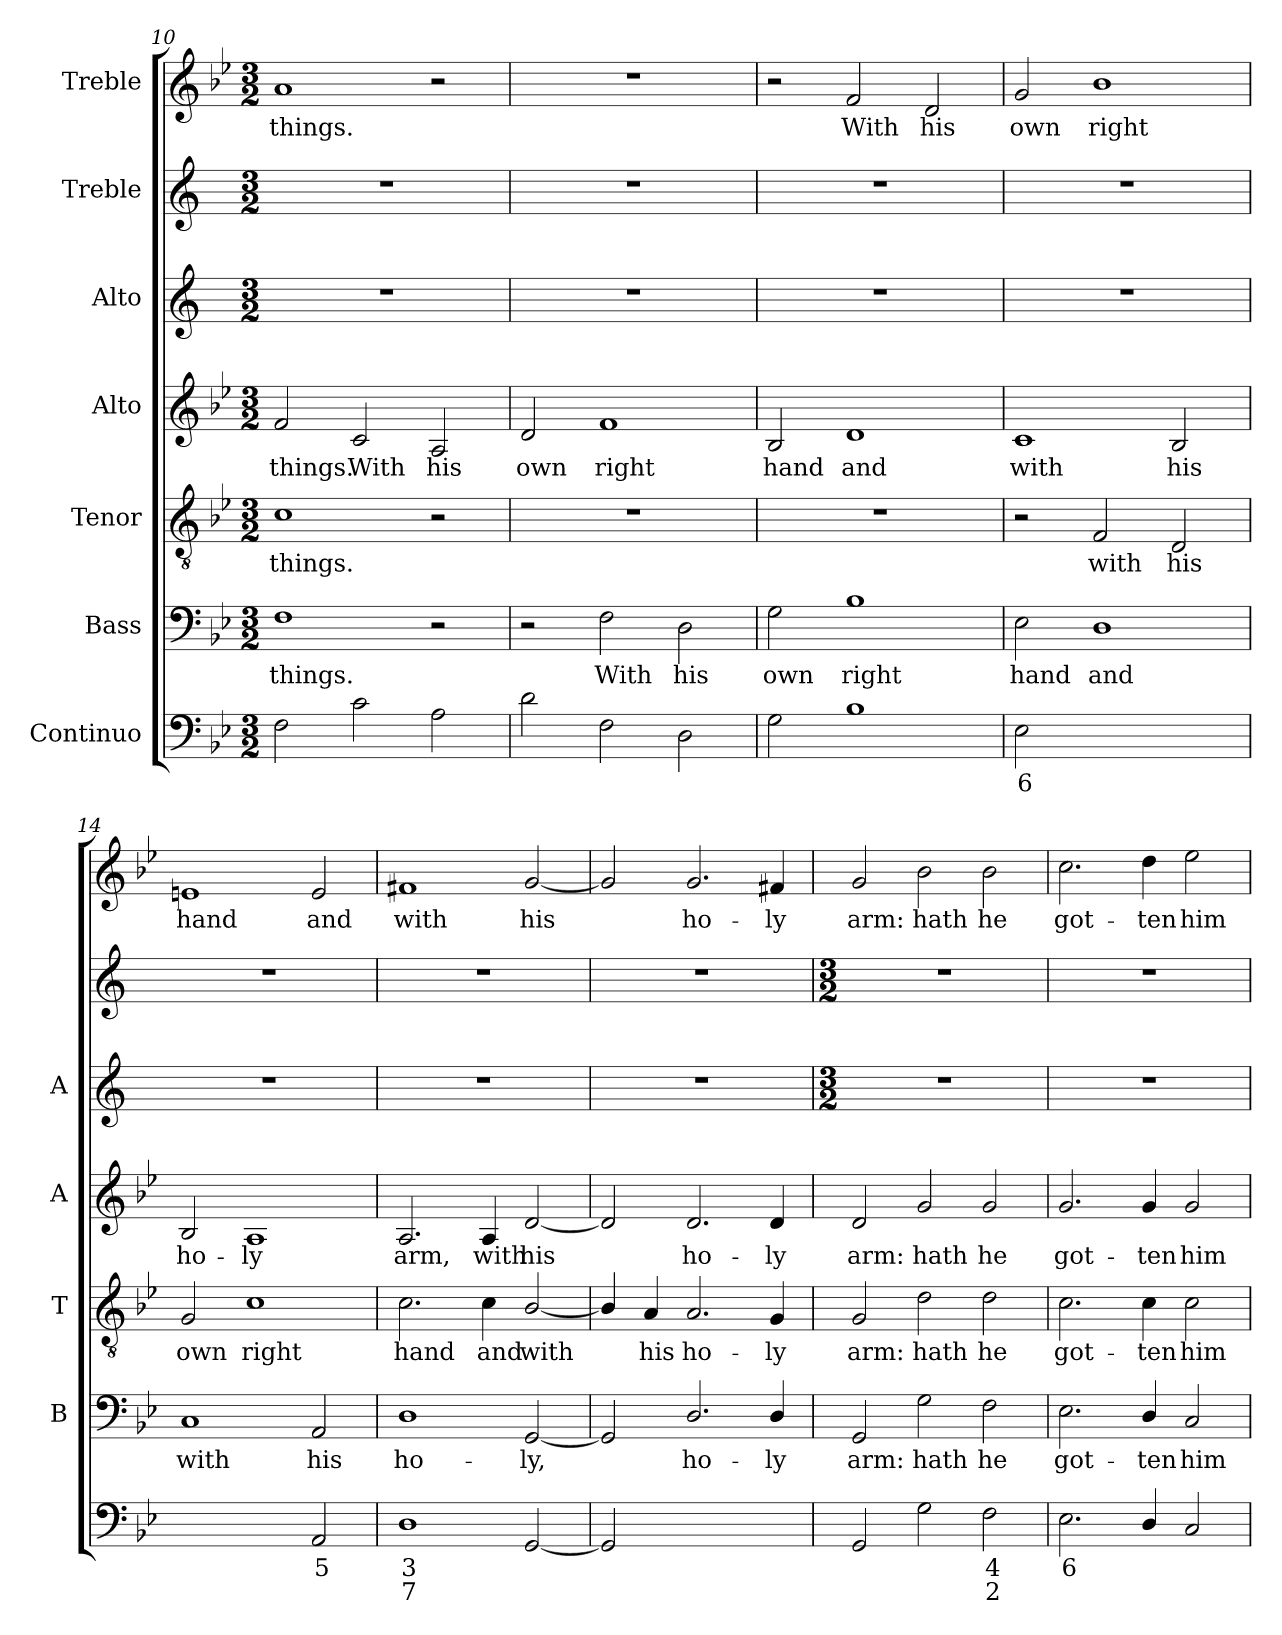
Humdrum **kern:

**kern	**text	**text	**kern	**text	**kern	**text	**kern	**text	**kern	**kern	**kern	**text
*part7	*part7	*part7	*part6	*part6	*part5	*part5	*part4	*part4	*part3	*part2	*part1	*part1
*staff7	*staff7	*staff7	*staff6	*staff6	*staff5	*staff5	*staff4	*staff4	*staff3	*staff2	*staff1	*staff1
*I"Continuo	*	*	*I"Bass	*	*I"Tenor	*	*I"Alto	*	*I"Alto	*I"Treble	*I"Treble	*
*	*	*	*I'B	*	*I'T	*	*I'A	*	*I'A	*	*	*
!!LO:PB:g=z
*clefF4	*	*	*clefF4	*	*clefGv2	*	*clefG2	*	*clefG2	*clefG2	*clefG2	*
*k[b-e-]	*	*	*k[b-e-]	*	*k[b-e-]	*	*k[b-e-]	*	*k[]	*k[]	*k[b-e-]	*
*B-:	*	*	*B-:	*	*B-:	*	*B-:	*	*	*	*B-:	*
*M3/2	*	*	*M3/2	*	*M3/2	*	*M3/2	*	*M3/2	*M3/2	*M3/2	*
=10	=10	=10	=10	=10	=10	=10	=10	=10	=10	=10	=10	=10
!	!	!	!	!LO:LY:b	!	!LO:LY:b	!	!LO:LY:b	!	!	!	!LO:LY:b
2F\	.	.	1F	things.	1c	things.	2f/	things.	1.r	1.r	1a	things.
!	!	!	!	!	!	!	!	!LO:LY:b	!	!	!	!
2c\	.	.	.	.	.	.	2c/	With	.	.	.	.
!	!	!	!	!	!	!	!	!LO:LY:b	!	!	!	!
2A\	.	.	2r	.	2r	.	2A/	his	.	.	2r	.
=11	=11	=11	=11	=11	=11	=11	=11	=11	=11	=11	=11	=11
!	!	!	!	!	!	!	!	!LO:LY:b	!	!	!	!
2d\	.	.	2r	.	1.r	.	2d/	own	1.r	1.r	1.r	.
!	!	!	!	!LO:LY:b	!	!	!	!LO:LY:b	!	!	!	!
2F\	.	.	2F\	With	.	.	1f	right	.	.	.	.
!	!	!	!	!LO:LY:b	!	!	!	!	!	!	!	!
2D\	.	.	2D\	his	.	.	.	.	.	.	.	.
=12	=12	=12	=12	=12	=12	=12	=12	=12	=12	=12	=12	=12
!	!	!	!	!LO:LY:b	!	!	!	!LO:LY:b	!	!	!	!
2G\	.	.	2G\	own	1.r	.	2B-/	hand	1.r	1.r	2r	.
!	!	!	!	!LO:LY:b	!	!	!	!LO:LY:b	!	!	!	!LO:LY:b
1B-	.	.	1B-	right	.	.	1d	and	.	.	2f/	With
!	!	!	!	!	!	!	!	!	!	!	!	!LO:LY:b
.	.	.	.	.	.	.	.	.	.	.	2d/	his
=13	=13	=13	=13	=13	=13	=13	=13	=13	=13	=13	=13	=13
!	!LO:LY:b	!	!	!LO:LY:b	!	!	!	!LO:LY:b	!	!	!	!LO:LY:b
2E-\	6	.	2E-\	hand	2r	.	1c	with	1.r	1.r	2g/	own
!	!LO:LY:b	!LO:LY:b	!	!LO:LY:b	!	!LO:LY:b	!	!	!	!	!	!LO:LY:b
[2D\yy	6	7	1D	and	2F/	with	.	.	.	.	1b-	right
!	!	!LO:LY:b	!	!	!	!LO:LY:b	!	!LO:LY:b	!	!	!	!
2D\yy]	.	6	.	.	2D/	his	2B-/	his	.	.	.	.
=14	=14	=14	=14	=14	=14	=14	=14	=14	=14	=14	=14	=14
!	!LO:LY:b	!LO:LY:b	!	!LO:LY:b	!	!LO:LY:b	!	!LO:LY:b	!	!	!	!LO:LY:b
[2C/yy	7	3	1C	with	2G/	own	2B-/	ho-	1.r	1.r	1en	hand
!	!LO:LY:b	!	!	!	!	!LO:LY:b	!	!LO:LY:b	!	!	!	!
2C/yy]	6	.	.	.	1c	right	1A	-ly	.	.	.	.
!	!LO:LY:b	!	!	!LO:LY:b	!	!	!	!	!	!	!	!LO:LY:b
2AA/	5	.	2AA/	his	.	.	.	.	.	.	2e/	and
=15	=15	=15	=15	=15	=15	=15	=15	=15	=15	=15	=15	=15
!	!LO:LY:b	!LO:LY:b	!	!LO:LY:b	!	!LO:LY:b	!	!LO:LY:b	!	!	!	!LO:LY:b
1D	3	7	1D	ho-	2.c\	hand	2.A/	arm,	1.r	1.r	1f#X	with
!	!	!	!	!	!	!LO:LY:b	!	!LO:LY:b	!	!	!	!
.	.	.	.	.	4c\	and	4A/	with	.	.	.	.
!	!	!	!	!LO:LY:b	!	!LO:LY:b	!	!LO:LY:b	!	!	!	!LO:LY:b
[2GG/	.	.	[2GG/	-ly,	[2B-/	with	[2d/	his	.	.	[2g/	his
!!LO:LB:g=z
=16	=16	=16	=16	=16	=16	=16	=16	=16	=16	=16	=16	=16
2GG/]	.	.	2GG/]	.	4B-/]	.	2d/]	.	1.r	1.r	2g/]	.
!	!	!	!	!	!	!LO:LY:b	!	!	!	!	!	!
.	.	.	.	.	4A/	his	.	.	.	.	.	.
!	!LO:LY:b	!	!	!LO:LY:b	!	!LO:LY:b	!	!LO:LY:b	!	!	!	!LO:LY:b
[2.D/yy	4	.	2.D/	ho-	2.A/	ho-	2.d/	ho-	.	.	2.g/	ho-
!	!LO:LY:b	!	!	!LO:LY:b	!	!LO:LY:b	!	!LO:LY:b	!	!	!	!LO:LY:b
4D\yy]	3	.	4D/	-ly	4G/	-ly	4d/	-ly	.	.	4f#X/	-ly
!!LO:PB:g=z
=17	=17	=17	=17	=17	=17	=17	=17	=17	=17	=17	=17	=17
*	*	*	*	*	*	*	*	*	*M3/2	*M3/2	*	*
!	!	!	!	!LO:LY:b	!	!LO:LY:b	!	!LO:LY:b	!	!	!	!LO:LY:b
2GG/	.	.	2GG/	arm:	2G/	arm:	2d/	arm:	1.r	1.r	2g/	arm:
!	!	!	!	!LO:LY:b	!	!LO:LY:b	!	!LO:LY:b	!	!	!	!LO:LY:b
2G\	.	.	2G\	hath	2d\	hath	2g/	hath	.	.	2b-\	hath
!	!LO:LY:b	!LO:LY:b	!	!LO:LY:b	!	!LO:LY:b	!	!LO:LY:b	!	!	!	!LO:LY:b
2F\	4	2	2F\	he	2d\	he	2g/	he	.	.	2b-\	he
=18	=18	=18	=18	=18	=18	=18	=18	=18	=18	=18	=18	=18
!	!LO:LY:b	!	!	!LO:LY:b	!	!LO:LY:b	!	!LO:LY:b	!	!	!	!LO:LY:b
2.E-\	6	.	2.E-\	got-	2.c\	got-	2.g/	got-	1.r	1.r	2.cc\	got-
!	!	!	!	!LO:LY:b	!	!LO:LY:b	!	!LO:LY:b	!	!	!	!LO:LY:b
4D/	.	.	4D/	-ten	4c\	-ten	4g/	-ten	.	.	4dd\	-ten
!	!	!	!	!LO:LY:b	!	!LO:LY:b	!	!LO:LY:b	!	!	!	!LO:LY:b
2C/	.	.	2C/	him-	2c\	him-	2g/	him-	.	.	2ee-\	him-
=	=	=	=	=	=	=	=	=	=	=	=	=
*-	*-	*-	*-	*-	*-	*-	*-	*-	*-	*-	*-	*-
